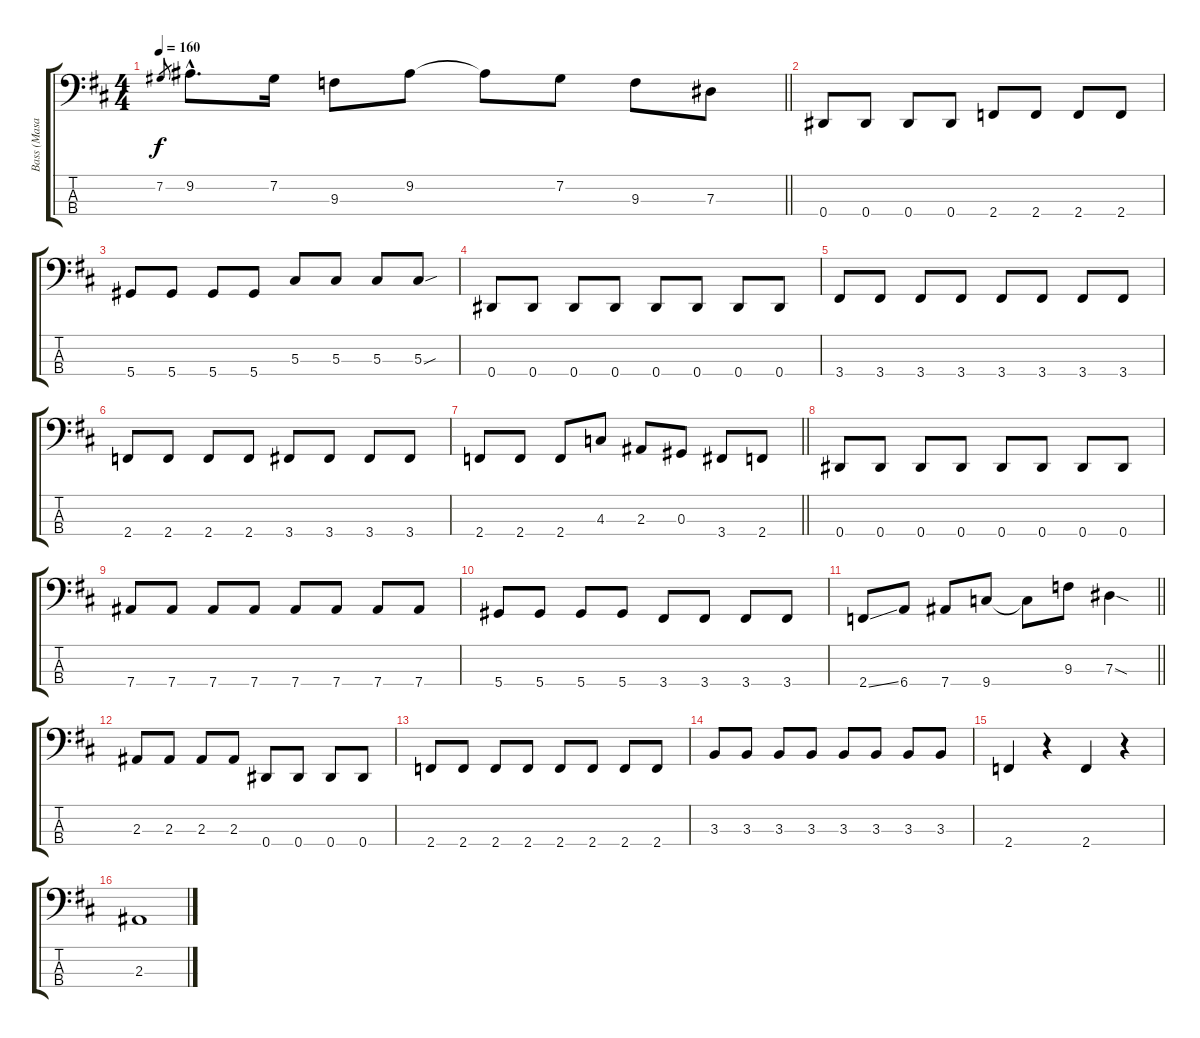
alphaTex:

\track ("Bass (Masaki)" "Bass (Masa") {instrument electricbassfinger}
\staff {score tabs}
\tuning (Gb2 Db2 Ab1 Eb1) {hide}
\ts (4 4)
\tempo 160
\clef f4
\barLineRight lightlight
\ks d
7.2.8{gr dy f} 9.2{hac}.8{d} 7.2.16 9.3.8 9.2.8 9.2{t}.8 7.2.8 9.3.8 7.3.8 |
0.4.8 0.4.8 0.4.8 0.4.8 2.4.8 2.4.8 2.4.8 2.4.8 |
5.4.8 5.4.8 5.4.8 5.4.8 5.3.8 5.3.8 5.3.8 5.3{sou}.8 |
0.4.8 0.4.8 0.4.8 0.4.8 0.4.8 0.4.8 0.4.8 0.4.8 |
3.4.8 3.4.8 3.4.8 3.4.8 3.4.8 3.4.8 3.4.8 3.4.8 |
2.4.8 2.4.8 2.4.8 2.4.8 3.4.8 3.4.8 3.4.8 3.4.8 |
\barLineRight lightlight
2.4.8 2.4.8 2.4.8 4.3.8 2.3.8 0.3.8 3.4.8 2.4.8 |
0.4.8 0.4.8 0.4.8 0.4.8 0.4.8 0.4.8 0.4.8 0.4.8 |
7.4.8 7.4.8 7.4.8 7.4.8 7.4.8 7.4.8 7.4.8 7.4.8 |
5.4.8 5.4.8 5.4.8 5.4.8 3.4.8 3.4.8 3.4.8 3.4.8 |
\barLineRight lightlight
2.4{ss}.8 6.4.8 7.4.8 9.4.8 9.4{t}.8 9.3.8 7.3{sod}.4 |
2.3.8 2.3.8 2.3.8 2.3.8 0.4.8 0.4.8 0.4.8 0.4.8 |
2.4.8 2.4.8 2.4.8 2.4.8 2.4.8 2.4.8 2.4.8 2.4.8 |
3.3.8 3.3.8 3.3.8 3.3.8 3.3.8 3.3.8 3.3.8 3.3.8 |
2.4.4 r.4 2.4.4 r.4 |
2.3.1
